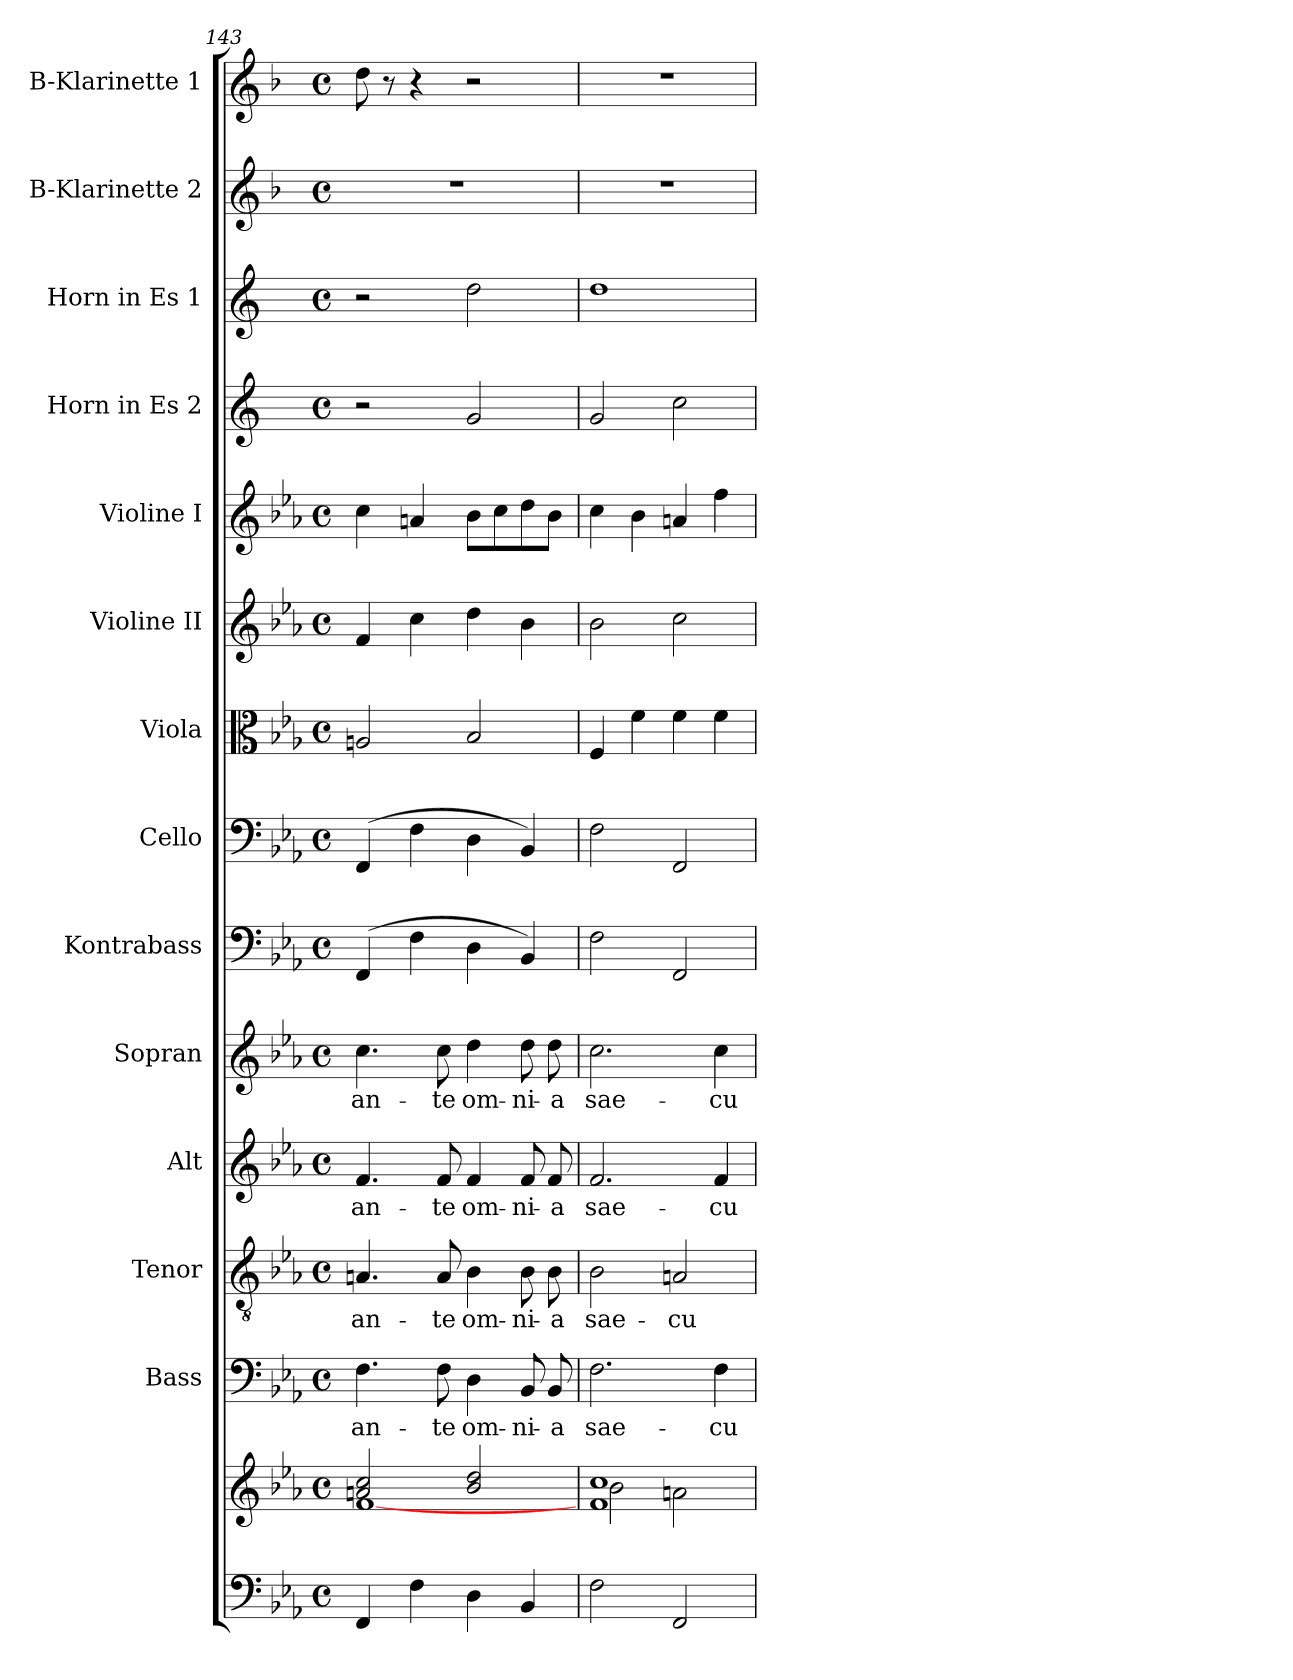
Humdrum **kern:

**kern	**kern	**kern	**text	**kern	**text	**kern	**text	**kern	**text	**kern	**kern	**kern	**kern	**kern	**kern	**kern	**kern	**kern
*part14	*part14	*part13	*part13	*part12	*part12	*part11	*part11	*part10	*part10	*part9	*part8	*part7	*part6	*part5	*part4	*part3	*part2	*part1
*staff15	*staff14	*staff13	*staff13	*staff12	*staff12	*staff11	*staff11	*staff10	*staff10	*staff9	*staff8	*staff7	*staff6	*staff5	*staff4	*staff3	*staff2	*staff1
*	*	*I"Bass	*	*I"Tenor	*	*I"Alt	*	*I"Sopran	*	*I"Kontrabass	*I"Cello	*I"Viola	*I"Violine II	*I"Violine I	*I"Horn in Es 2	*I"Horn in Es 1	*I"B-Klarinette 2	*I"B-Klarinette 1
*	*	*I'B.	*	*I'T.	*	*I'A.	*	*I'S.	*	*I'Kb.	*	*I'Vla.	*I'Vl. II	*I'Vl. I	*I'Hrn. 2	*I'Hrn. 1	*I'Kl. 2	*I'Kl. 1
*clefF4	*clefG2	*clefF4	*	*clefGv2	*	*clefG2	*	*clefG2	*	*clefF4	*clefF4	*clefC3	*clefG2	*clefG2	*clefG2	*clefG2	*clefG2	*clefG2
*	*	*	*	*	*	*	*	*	*	*ITrd7c12	*	*	*	*	*ITrd5c9	*ITrd5c9	*ITrd1c2	*ITrd1c2
*k[b-e-a-]	*k[b-e-a-]	*k[b-e-a-]	*	*k[b-e-a-]	*	*k[b-e-a-]	*	*k[b-e-a-]	*	*k[b-e-a-]	*k[b-e-a-]	*k[b-e-a-]	*k[b-e-a-]	*k[b-e-a-]	*k[b-e-a-]	*k[b-e-a-]	*k[b-e-a-]	*k[b-e-a-]
*E-:	*E-:	*E-:	*	*E-:	*	*E-:	*	*E-:	*	*E-:	*E-:	*E-:	*E-:	*E-:	*E-:	*E-:	*E-:	*E-:
*M4/4	*M4/4	*M4/4	*	*M4/4	*	*M4/4	*	*M4/4	*	*M4/4	*M4/4	*M4/4	*M4/4	*M4/4	*M4/4	*M4/4	*M4/4	*M4/4
*met(c)	*met(c)	*met(c)	*	*met(c)	*	*met(c)	*	*met(c)	*	*met(c)	*met(c)	*met(c)	*met(c)	*met(c)	*met(c)	*met(c)	*met(c)	*met(c)
=143	=143	=143	=143	=143	=143	=143	=143	=143	=143	=143	=143	=143	=143	=143	=143	=143	=143	=143
*	*^	*	*	*	*	*	*	*	*	*	*	*	*	*	*	*	*	*
!	!	!	!	!LO:LY:b	!	!LO:LY:b	!	!LO:LY:b	!	!LO:LY:b	!	!	!	!	!	!	!	!	!
4FF/	2an/ 2cc/	[<1f	4.F\	an-	4.An/	an-	4.f/	an-	4.cc\	an-	(4FFF/	(4FF/	2An/	4f/	4cc\	2r	2r	1r	8cc\
.	.	.	.	.	.	.	.	.	.	.	.	.	.	.	.	.	.	.	8r
4F\	.	.	.	.	.	.	.	.	.	.	4FF\	4F\	.	4cc\	4an/	.	.	.	4r
!	!	!	!	!LO:LY:b	!	!LO:LY:b	!	!LO:LY:b	!	!LO:LY:b	!	!	!	!	!	!	!	!	!
.	.	.	8F\	-te	8A/	-te	8f/	-te	8cc\	-te	.	.	.	.	.	.	.	.	.
!	!	!	!	!LO:LY:b	!	!LO:LY:b	!	!LO:LY:b	!	!LO:LY:b	!	!	!	!	!	!	!	!	!
4D\	2b-/ 2dd/	.	4D\	om-	4B-\	om-	4f/	om-	4dd\	om-	4DD\	4D\	2B-/	4dd\	8b-\L	2B-/	2f\	.	2r
.	.	.	.	.	.	.	.	.	.	.	.	.	.	.	8cc\	.	.	.	.
!	!	!	!	!LO:LY:b	!	!LO:LY:b	!	!LO:LY:b	!	!LO:LY:b	!	!	!	!	!	!	!	!	!
4BB-/	.	.	8BB-/	-ni-	8B-\	-ni-	8f/	-ni-	8dd\	-ni-	4BBB-/)	4BB-/)	.	4b-\	8dd\	.	.	.	.
!	!	!	!	!LO:LY:b	!	!LO:LY:b	!	!LO:LY:b	!	!LO:LY:b	!	!	!	!	!	!	!	!	!
.	.	.	8BB-/	-a	8B-\	-a	8f/	-a	8dd\	-a	.	.	.	.	8b-\J	.	.	.	.
=144	=144	=144	=144	=144	=144	=144	=144	=144	=144	=144	=144	=144	=144	=144	=144	=144	=144	=144	=144
!	!	!	!	!LO:LY:b	!	!LO:LY:b	!	!LO:LY:b	!	!LO:LY:b	!	!	!	!	!	!	!	!	!
2F\	1f 1cc	2b-\	2.F\	sae-	2B-\	sae-	2.f/	sae-	2.cc\	sae-	2FF\	2F\	4F/	2b-\	4cc\	2B-/	1f	1r	1r
.	.	.	.	.	.	.	.	.	.	.	.	.	4f\	.	4b-\	.	.	.	.
!	!	!	!	!	!	!LO:LY:b	!	!	!	!	!	!	!	!	!	!	!	!	!
2FF/	.	2an\	.	.	2An/	-cu-	.	.	.	.	2FFF/	2FF/	4f\	2cc\	4an/	2e-\	.	.	.
!	!	!	!	!LO:LY:b	!	!	!	!LO:LY:b	!	!LO:LY:b	!	!	!	!	!	!	!	!	!
.	.	.	4F\	-cu-	.	.	4f/	-cu-	4cc\	-cu-	.	.	4f\	.	4ff\	.	.	.	.
*	*v	*v	*	*	*	*	*	*	*	*	*	*	*	*	*	*	*	*	*
=	=	=	=	=	=	=	=	=	=	=	=	=	=	=	=	=	=	=
*-	*-	*-	*-	*-	*-	*-	*-	*-	*-	*-	*-	*-	*-	*-	*-	*-	*-	*-
